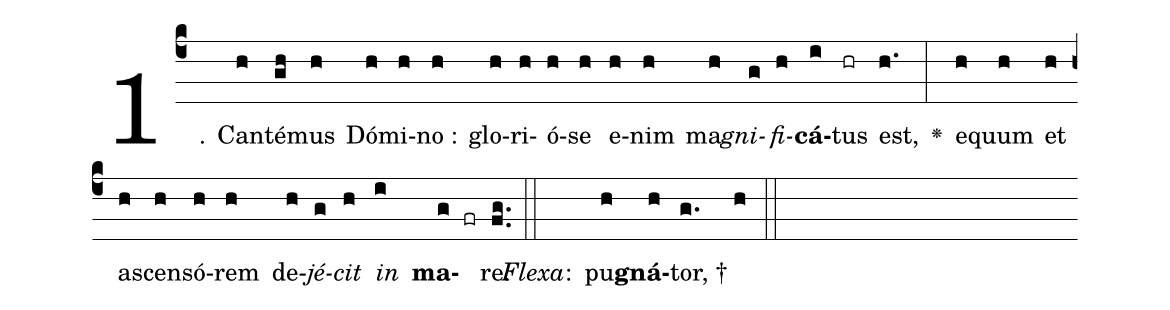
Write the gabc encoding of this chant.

%%
(c4)1.( ) Can(h)té(gh)mus(h) Dó(h)mi(h)no :(h) glo(h)ri(h)ó(h)se(h) e(h)nim(h) ma(h)<i>gni</i>(g)<i>fi</i>(h)<b>cá</b>(i)tus(hr) est,(h.) <v>\greheightstar</v>(:) e(h)quum(h) et(h) a(h)scen(h)só(h)rem(h) de(h)<i>jé</i>(g)<i>cit</i>(h) <i>in</i>(i) <b>ma</b>(g fr)re.(fg..) (::)
<i>Flexa</i>:() pu(h)<b>gná</b>(h)tor, †(g.) (h)(::)
